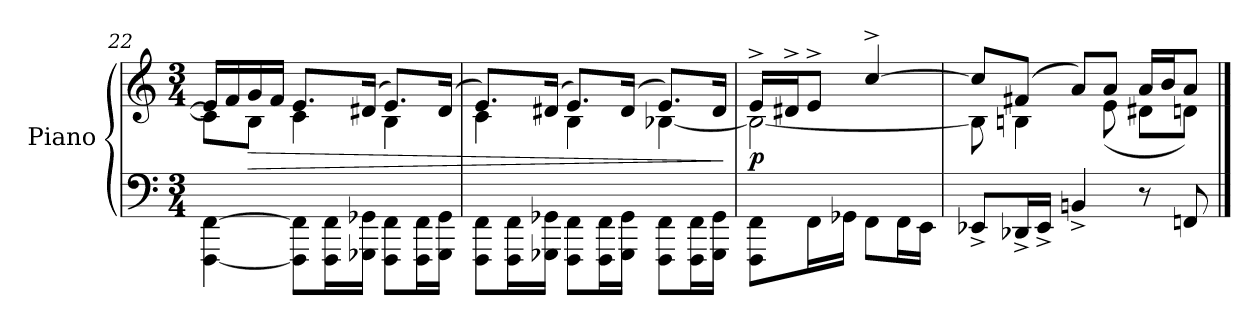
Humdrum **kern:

**kern	**kern	**dynam
*part1	*part1	*part1
*staff2	*staff1	*staff1/2
*I"Piano	*	*
*I'Pno.	*	*
*clefF4	*clefG2	*
*k[]	*k[]	*
*M3/4	*M3/4	*
=22	=22	=22
*	*^	*
[4FFF\ [4FF\	16e/LL]	8c\L]	.
.	16f/	.	.
!	!	!	!LO:HP:b
.	16g/	8B\J	>
.	16f/JJ	.	.
8FFF\] 8FF\]L	8.e/L	4c\	.
16FFF\ 16FF\L	.	.	.
16GGG-X\ 16GG-X\JJ	(>16d#X/Jk	.	.
8FFF\ 8FF\L	8.e/L)	4B\	.
16FFF\ 16FF\L	.	.	.
16GGG-\ 16GG-\JJ	(>16d#/Jk	.	.
!!LO:LB:g=z	!!
=23	=23	=23	=23
8FFF\ 8FF\L	8.e/L)	4c\	.
16FFF\ 16FF\L	.	.	.
16GGG-X\ 16GG-X\JJ	(>16d#X/Jk	.	.
8FFF\ 8FF\L	8.e/L)	4B\	.
16FFF\ 16FF\L	.	.	.
16GGG-\ 16GG-\JJ	(>16d#/Jk	.	.
8FFF\ 8FF\L	8.e/L)	[4B-X\	.
16FFF\ 16FF\L	.	.	.
16GGG-\ 16GG-\JJ	16d#/Jk	.	.
*	*v	*v	*
.	.	]
=24	=24	=24
*	*^	*
!	!	!	!LO:DY:b
8FFF\ 8FF\L	16e^/LL	2B-\_	p
.	16d#X^/J	.	.
16FF\L	8e^/J	.	.
16GG-X\JJ	.	.	.
8FF\L	[4cc^/	.	.
16FF\L	.	.	.
16EE\JJ	.	.	.
=25	=25	=25	=25
8EE-X^/L	8cc/L]	8B-\]	.
16DD-X^/L	(>8f#X/J	4Bn\	.
16EE-^/JJ	.	.	.
4BBn^/	8a/L)	.	.
.	8a/J	(<8e\	.
8r	16a/LL	8d#X\L	.
.	16b/J	.	.
8FFn/	8a/J	8dn\J)	.
*	*v	*v	*
==	==	==
*-	*-	*-
